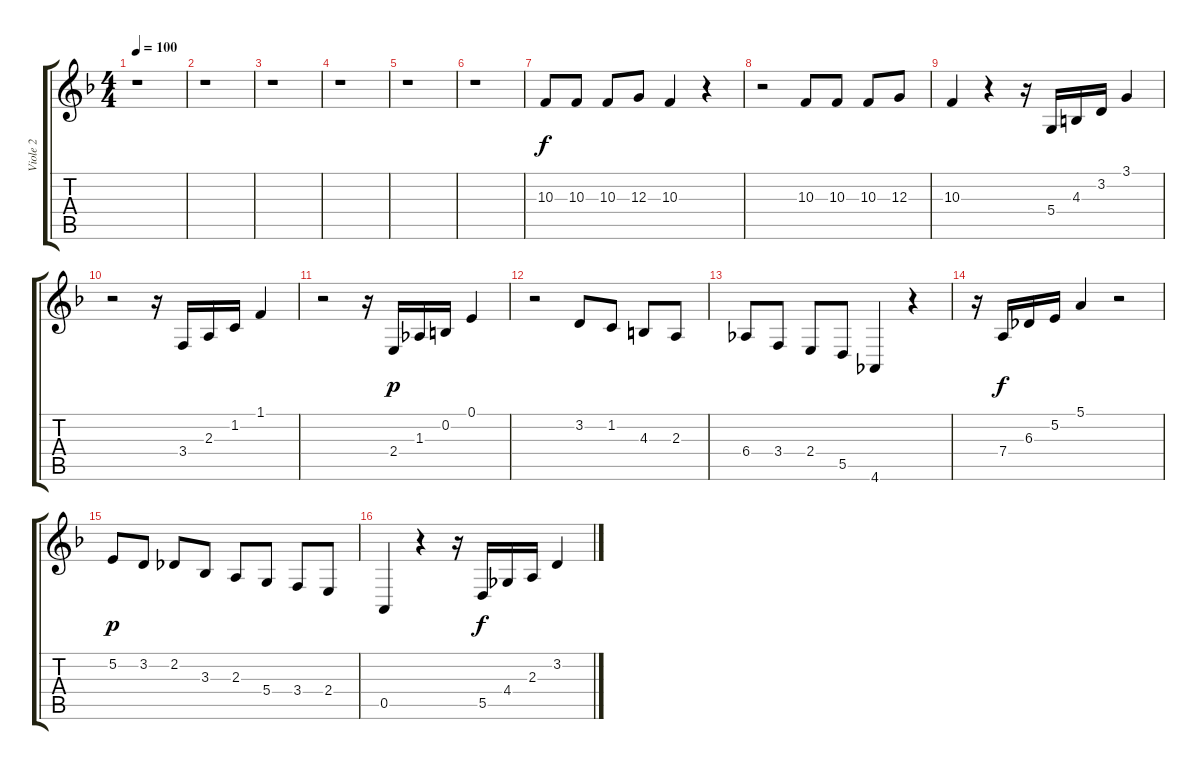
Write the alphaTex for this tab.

\track ("Viole 2" "Viole 2") {instrument violin}
\staff {score tabs}
\tuning (E4 B3 G3 D3 A2 E2) {hide}
\ts (4 4)
\tempo 100
\clef g2
\ks f
r.1{dy f} |
r.1 |
r.1 |
r.1 |
r.1 |
r.1 |
10.3.8 10.3.8 10.3.8 12.3.8 10.3.4 r.4 |
r.2 10.3.8 10.3.8 10.3.8 12.3.8 |
10.3.4 r.4 r.16 5.4.16 4.3.16 3.2.16 3.1.4 |
r.2 r.16 3.4.16 2.3.16 1.2.16 1.1.4 |
r.2 r.16 2.4.16{dy p} 1.3.16 0.2.16 0.1.4 |
r.2 3.2.8 1.2.8 4.3.8 2.3.8 |
6.4.8 3.4.8 2.4.8 5.5.8 4.6.4 r.4 |
r.16 7.4.16{dy f} 6.3.16 5.2.16 5.1.4 r.2 |
5.2.8{dy p} 3.2.8 2.2.8 3.3.8 2.3.8 5.4.8 3.4.8 2.4.8 |
0.5.4 r.4 r.16 5.5.16{dy f} 4.4.16 2.3.16 3.2.4
